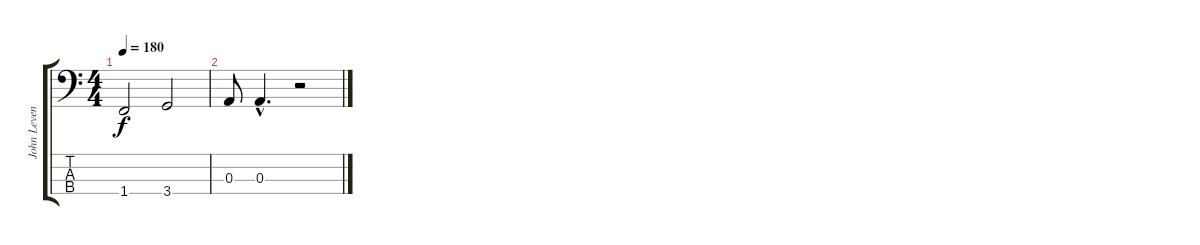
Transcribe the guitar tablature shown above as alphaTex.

\track ("John Leven bass" "John Leven") {instrument electricbasspick}
\staff {score tabs}
\tuning (G2 D2 A1 E1) {hide}
\ts (4 4)
\tempo 180
\clef f4
\ks c
1.4.2{dy f} 3.4.2 |
0.3.8 0.3{hac}.4{d} r.2
